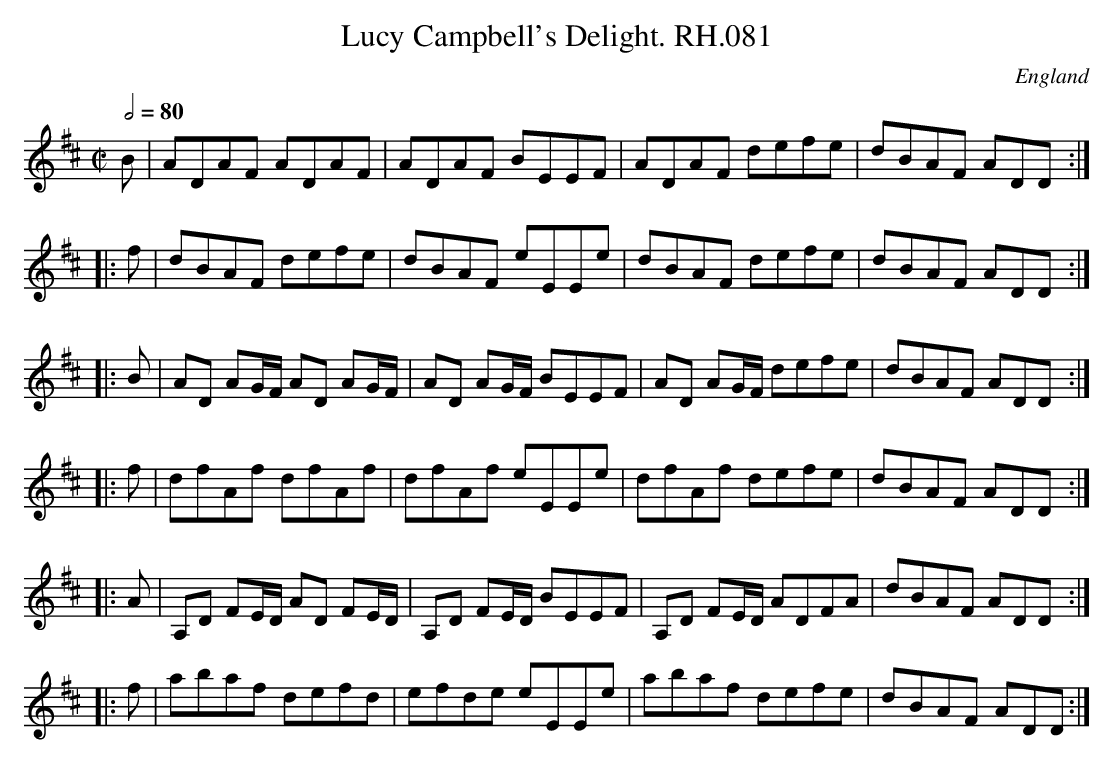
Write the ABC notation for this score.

X:1
T:Lucy Campbell's Delight. RH.081
O:England
M:C|
L:1/8
Q:1/2=80
K:D
B|ADAF ADAF|ADAF BEEF|ADAF defe|dBAF ADD:|
|:f|dBAF defe|dBAF eEEe|dBAF defe|dBAF ADD:|
|:B|AD AG/F/ AD AG/F/|AD AG/F/ BEEF|\
AD AG/F/ defe|dBAF ADD:|
|:f|dfAf dfAf|dfAf eEEe|dfAf defe|dBAF ADD:|
|:A|A,D FE/D/ AD FE/D/|A,D FE/D/ BEEF|\
A,D FE/D/ ADFA|dBAF ADD:|
|:f|abaf defd|efde eEEe|abaf defe|dBAF ADD:|
